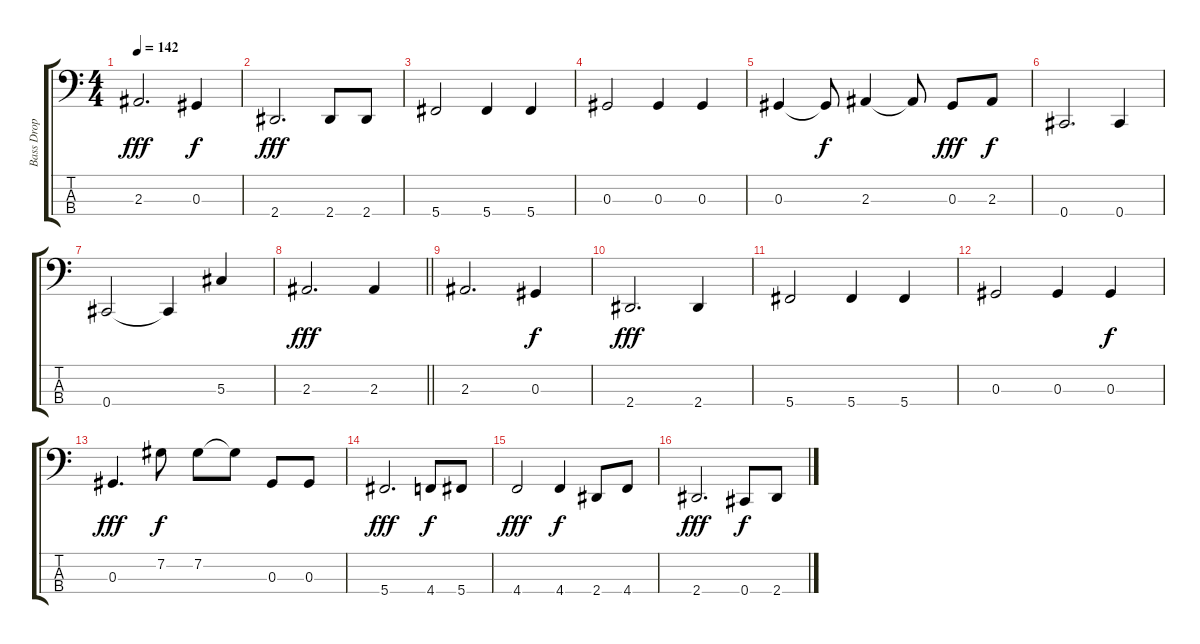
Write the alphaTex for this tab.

\track ("Bass Drop D" "Bass Drop ") {instrument electricbassfinger}
\staff {score tabs}
\tuning (Gb2 Db2 Ab1 Db1) {hide}
\ts (4 4)
\tempo 142
\clef f4
\ks c
2.3.2{d dy fff} 0.3.4{dy f} |
2.4.2{d dy fff} 2.4.8 2.4.8 |
5.4.2 5.4.4 5.4.4 |
0.3.2 0.3.4 0.3.4 |
0.3.4 0.3{t}.8{dy f} 2.3.4 2.3{t}.8 0.3.8{dy fff} 2.3.8{dy f} |
0.4.2{d} 0.4.4 |
0.4.2 0.4{t}.4 5.3.4 |
\barLineRight lightlight
2.3.2{d dy fff} 2.3.4 |
2.3.2{d} 0.3.4{dy f} |
2.4.2{d dy fff} 2.4.4 |
5.4.2 5.4.4 5.4.4 |
0.3.2 0.3.4 0.3.4{dy f} |
0.3.4{d dy fff} 7.2.8{dy f} 7.2.8 7.2{t}.8 0.3.8 0.3.8 |
5.4.2{d dy fff} 4.4.8{dy f} 5.4.8 |
4.4.2{dy fff} 4.4.4{dy f} 2.4.8 4.4.8 |
2.4.2{d dy fff} 0.4.8{dy f} 2.4.8
